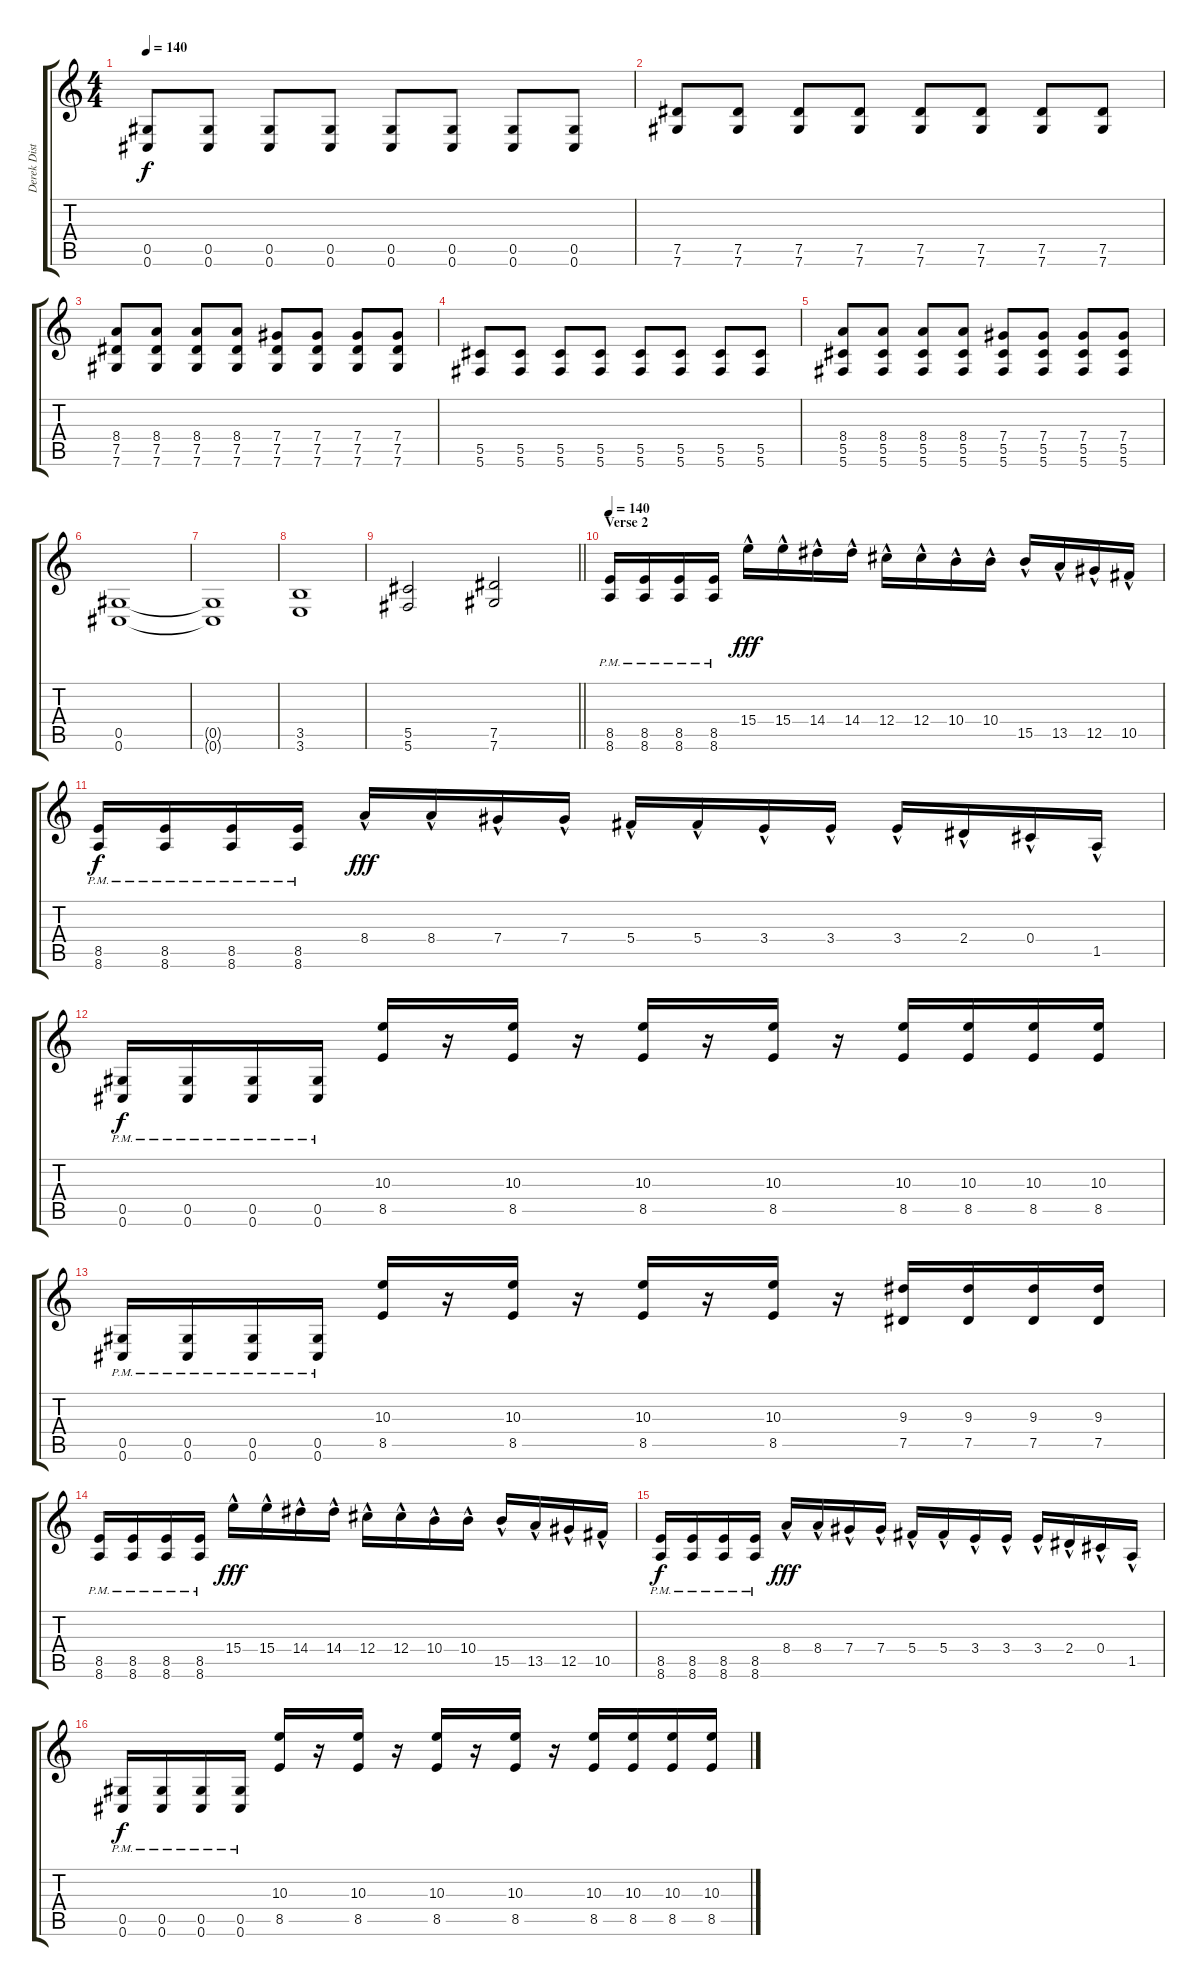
\track ("Derek Distortion" "Derek Dist") {instrument distortionguitar}
\staff {score tabs}
\tuning (Eb4 Bb3 Gb3 Db3 Ab2 Db2) {hide}
\ts (4 4)
\tempo 140
\clef g2
\ks c
(0.5 0.6).8{dy f} (0.5 0.6).8 (0.5 0.6).8 (0.5 0.6).8 (0.5 0.6).8 (0.5 0.6).8 (0.5 0.6).8 (0.5 0.6).8 |
(7.5 7.6).8 (7.5 7.6).8 (7.5 7.6).8 (7.5 7.6).8 (7.5 7.6).8 (7.5 7.6).8 (7.5 7.6).8 (7.5 7.6).8 |
(8.4 7.5 7.6).8 (8.4 7.5 7.6).8 (8.4 7.5 7.6).8 (8.4 7.5 7.6).8 (7.4 7.5 7.6).8 (7.4 7.5 7.6).8 (7.4 7.5 7.6).8 (7.4 7.5 7.6).8 |
(5.5 5.6).8 (5.5 5.6).8 (5.5 5.6).8 (5.5 5.6).8 (5.5 5.6).8 (5.5 5.6).8 (5.5 5.6).8 (5.5 5.6).8 |
(8.4 5.5 5.6).8 (8.4 5.5 5.6).8 (8.4 5.5 5.6).8 (8.4 5.5 5.6).8 (7.4 5.5 5.6).8 (7.4 5.5 5.6).8 (7.4 5.5 5.6).8 (7.4 5.5 5.6).8 |
(0.5 0.6).1 |
(0.5{t} 0.6{t}).1 |
(3.5 3.6).1 |
\barLineRight lightlight
(5.5 5.6).2 (7.5 7.6).2 |
\section ("" "Verse 2")
\tempo 140
(8.5{pm} 8.6{pm}).16 (8.5{pm} 8.6{pm}).16 (8.5{pm} 8.6{pm}).16 (8.5{pm} 8.6{pm}).16 15.4{hac}.16{dy fff} 15.4{hac}.16 14.4{hac}.16 14.4{hac}.16 12.4{hac}.16 12.4{hac}.16 10.4{hac}.16 10.4{hac}.16 15.5{hac}.16 13.5{hac}.16 12.5{hac}.16 10.5{hac}.16 |
(8.5{pm} 8.6{pm}).16{dy f} (8.5{pm} 8.6{pm}).16 (8.5{pm} 8.6{pm}).16 (8.5{pm} 8.6{pm}).16 8.4{hac}.16{dy fff} 8.4{hac}.16 7.4{hac}.16 7.4{hac}.16 5.4{hac}.16 5.4{hac}.16 3.4{hac}.16 3.4{hac}.16 3.4{hac}.16 2.4{hac}.16 0.4{hac}.16 1.5{hac}.16 |
(0.5{pm} 0.6{pm}).16{dy f} (0.5{pm} 0.6{pm}).16 (0.5{pm} 0.6{pm}).16 (0.5{pm} 0.6{pm}).16 (10.3 8.5).16 r.16 (10.3 8.5).16 r.16 (10.3 8.5).16 r.16 (10.3 8.5).16 r.16 (10.3 8.5).16 (10.3 8.5).16 (10.3 8.5).16 (10.3 8.5).16 |
(0.5{pm} 0.6{pm}).16 (0.5{pm} 0.6{pm}).16 (0.5{pm} 0.6{pm}).16 (0.5{pm} 0.6{pm}).16 (10.3 8.5).16 r.16 (10.3 8.5).16 r.16 (10.3 8.5).16 r.16 (10.3 8.5).16 r.16 (9.3 7.5).16 (9.3 7.5).16 (9.3 7.5).16 (9.3 7.5).16 |
(8.5{pm} 8.6{pm}).16 (8.5{pm} 8.6{pm}).16 (8.5{pm} 8.6{pm}).16 (8.5{pm} 8.6{pm}).16 15.4{hac}.16{dy fff} 15.4{hac}.16 14.4{hac}.16 14.4{hac}.16 12.4{hac}.16 12.4{hac}.16 10.4{hac}.16 10.4{hac}.16 15.5{hac}.16 13.5{hac}.16 12.5{hac}.16 10.5{hac}.16 |
(8.5{pm} 8.6{pm}).16{dy f} (8.5{pm} 8.6{pm}).16 (8.5{pm} 8.6{pm}).16 (8.5{pm} 8.6{pm}).16 8.4{hac}.16{dy fff} 8.4{hac}.16 7.4{hac}.16 7.4{hac}.16 5.4{hac}.16 5.4{hac}.16 3.4{hac}.16 3.4{hac}.16 3.4{hac}.16 2.4{hac}.16 0.4{hac}.16 1.5{hac}.16 |
(0.5{pm} 0.6{pm}).16{dy f} (0.5{pm} 0.6{pm}).16 (0.5{pm} 0.6{pm}).16 (0.5{pm} 0.6{pm}).16 (10.3 8.5).16 r.16 (10.3 8.5).16 r.16 (10.3 8.5).16 r.16 (10.3 8.5).16 r.16 (10.3 8.5).16 (10.3 8.5).16 (10.3 8.5).16 (10.3 8.5).16
